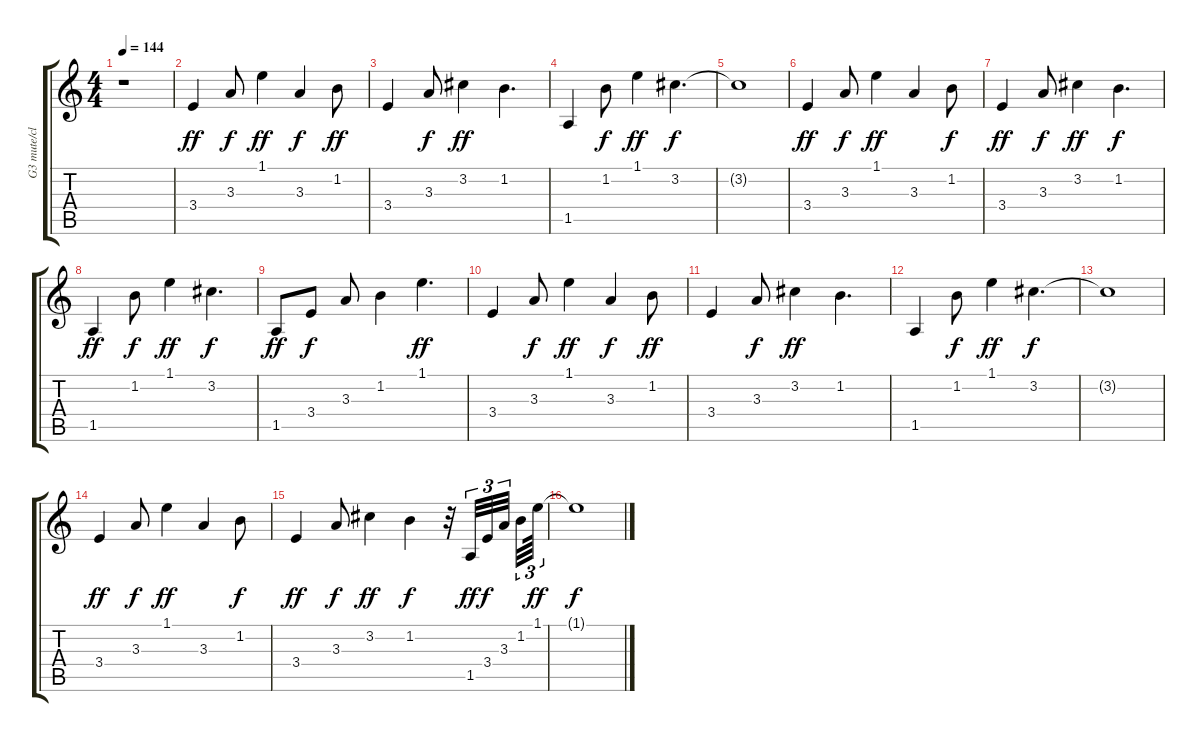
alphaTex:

\track ("G3 mute/clean" "G3 mute/cl") {instrument electricguitarclean}
\staff {score tabs}
\tuning (Eb4 Bb3 Gb3 Db3 Ab2 Eb2) {hide}
\ts (4 4)
\tempo 144
\clef g2
\ks c
r.1{dy ff} |
3.4.4{balance 14 instrument electricguitarclean} 3.3.8{dy f} 1.1.4{dy ff} 3.3.4{dy f} 1.2.8{dy ff} |
3.4.4 3.3.8{dy f} 3.2.4{dy ff} 1.2.4{d} |
1.5.4 1.2.8{dy f} 1.1.4{dy ff} 3.2.4{d dy f} |
3.2{t}.1 |
3.4.4{dy ff} 3.3.8{dy f} 1.1.4{dy ff} 3.3.4 1.2.8{dy f} |
3.4.4{dy ff} 3.3.8{dy f} 3.2.4{dy ff} 1.2.4{d dy f} |
1.5.4{dy ff} 1.2.8{dy f} 1.1.4{dy ff} 3.2.4{d dy f} |
1.5.8{dy ff} 3.4.8{dy f} 3.3.8 1.2.4 1.1.4{d dy ff} |
3.4.4 3.3.8{dy f} 1.1.4{dy ff} 3.3.4{dy f} 1.2.8{dy ff} |
3.4.4 3.3.8{dy f} 3.2.4{dy ff} 1.2.4{d} |
1.5.4 1.2.8{dy f} 1.1.4{dy ff} 3.2.4{d dy f} |
3.2{t}.1 |
3.4.4{dy ff} 3.3.8{dy f} 1.1.4{dy ff} 3.3.4 1.2.8{dy f} |
3.4.4{dy ff} 3.3.8{dy f} 3.2.4{dy ff} 1.2.4{dy f} r.32 1.5.32{tu (3 2) dy ff} 3.4.32{tu (3 2) dy f} 3.3.32{tu (3 2) beam splitsecondary} 1.2.32{tu (3 2)} 1.1.64{tu (3 2) dy ff} |
1.1{t}.1{dy f}
